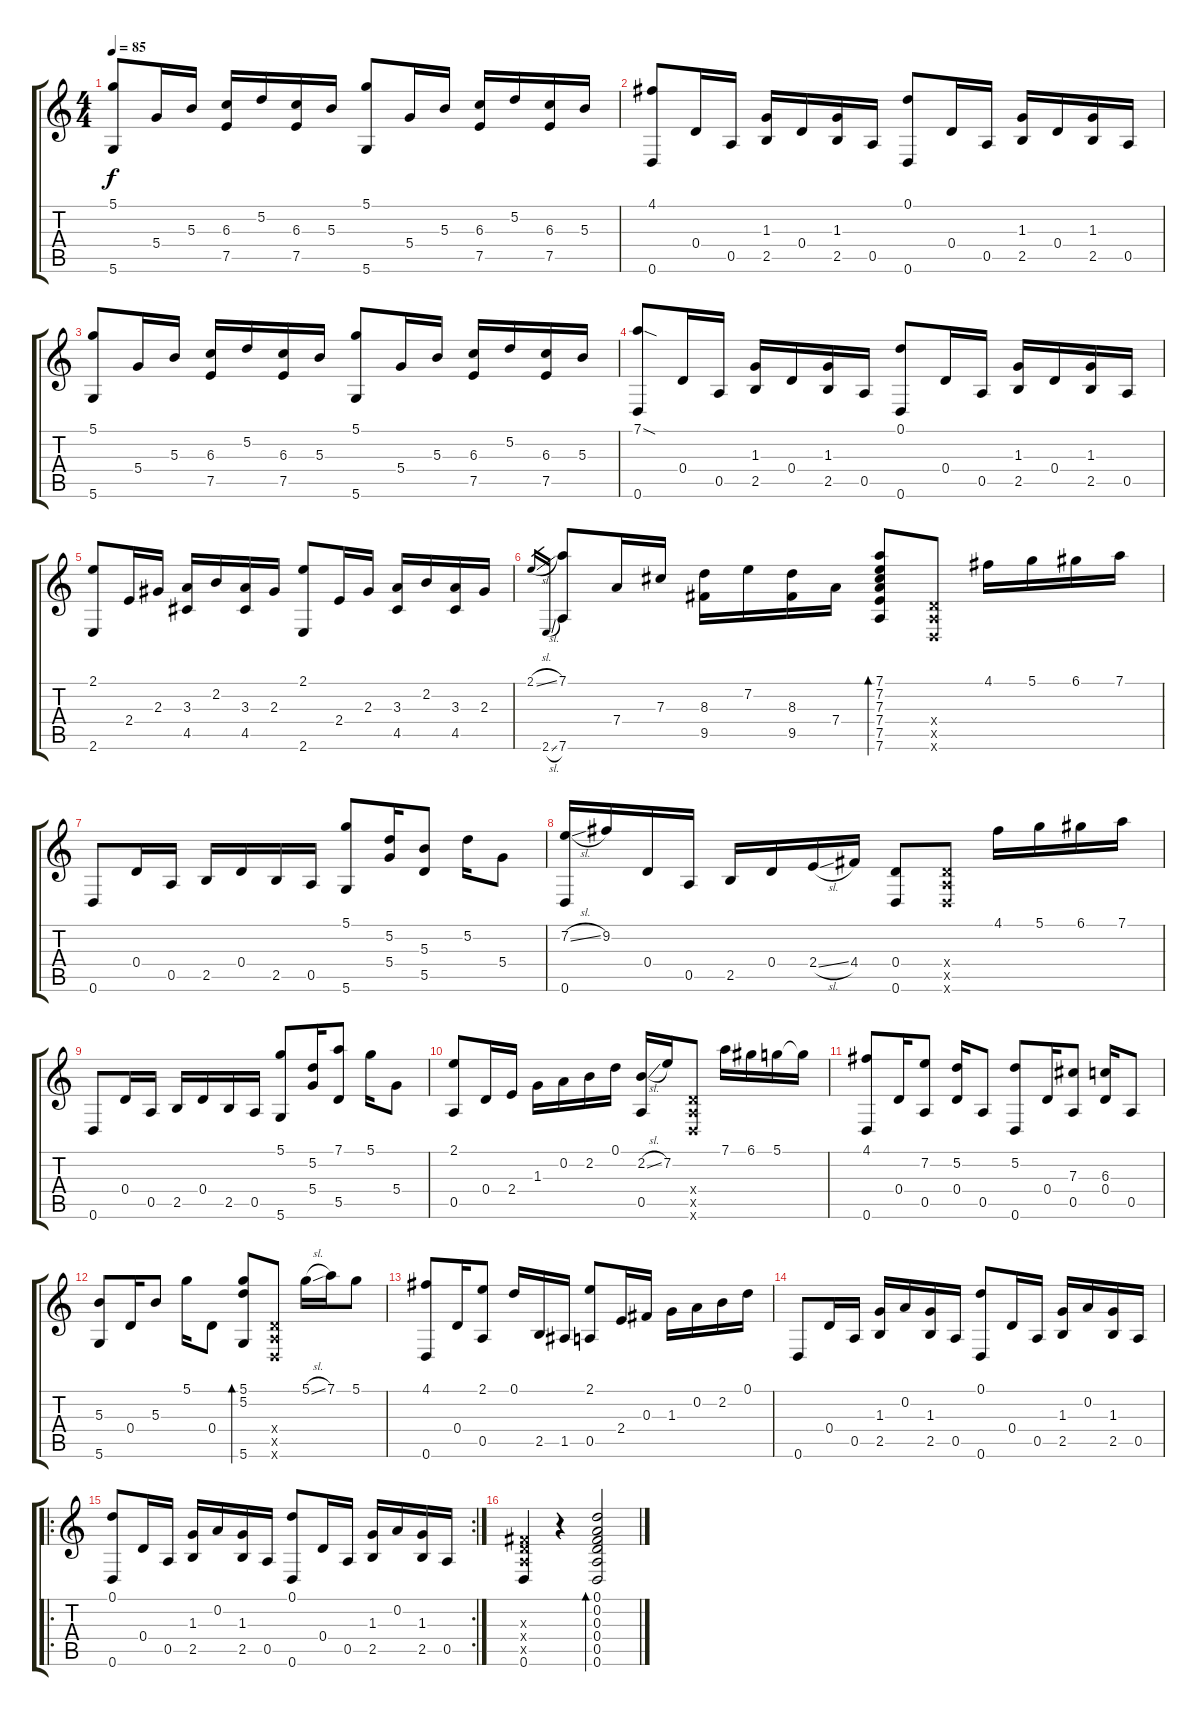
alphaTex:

\track "" {instrument acousticguitarsteel}
\staff {score tabs}
\tuning (D4 A3 Gb3 D3 A2 D2) {hide}
\ts (4 4)
\tempo 85
\clef g2
\ks c
(5.1 5.6).8{dy f} 5.4.16 5.3.16 (6.3 7.5).16 5.2.16 (6.3 7.5).16 5.3.16 (5.1 5.6).8 5.4.16 5.3.16 (6.3 7.5).16 5.2.16 (6.3 7.5).16 5.3.16 |
(4.1 0.6).8 0.4.16 0.5.16 (1.3 2.5).16 0.4.16 (1.3 2.5).16 0.5.16 (0.1 0.6).8 0.4.16 0.5.16 (1.3 2.5).16 0.4.16 (1.3 2.5).16 0.5.16 |
(5.1 5.6).8 5.4.16 5.3.16 (6.3 7.5).16 5.2.16 (6.3 7.5).16 5.3.16 (5.1 5.6).8 5.4.16 5.3.16 (6.3 7.5).16 5.2.16 (6.3 7.5).16 5.3.16 |
(7.1{sod} 0.6).8 0.4.16 0.5.16 (1.3 2.5).16 0.4.16 (1.3 2.5).16 0.5.16 (0.1 0.6).8 0.4.16 0.5.16 (1.3 2.5).16 0.4.16 (1.3 2.5).16 0.5.16 |
(2.1 2.6).8 2.4.16 2.3.16 (3.3 4.5).16 2.2.16 (3.3 4.5).16 2.3.16 (2.1 2.6).8 2.4.16 2.3.16 (3.3 4.5).16 2.2.16 (3.3 4.5).16 2.3.16 |
2.1{sl}.16{gr} 2.6{sl}.16{gr} (7.1 7.6).8 7.4.16 7.3.16 (8.3 9.5).16 7.2.16 (8.3 9.5).16 7.4.16 (7.1 7.2 7.3 7.4 7.5 7.6).8{bd 60} (0.4{x} 0.5{x} 0.6{x}).8 4.1.16 5.1.16 6.1.16 7.1.16 |
0.6.8 0.4.16 0.5.16 2.5.16 0.4.16 2.5.16 0.5.16 (5.1 5.6).8 (5.2 5.4).16 (5.3 5.5).8 5.2.16 5.4.8 |
(7.2{sl} 0.6).16 9.2.16 0.4.16 0.5.16 2.5.16 0.4.16 2.4{sl}.16 4.4.16 (0.4 0.6).8 (0.4{x} 0.5{x} 0.6{x}).8 4.1.16 5.1.16 6.1.16 7.1.16 |
0.6.8 0.4.16 0.5.16 2.5.16 0.4.16 2.5.16 0.5.16 (5.1 5.6).8 (5.2 5.4).16 (7.1 5.5).8 5.1.16 5.4.8 |
(2.1 0.5).8 0.4.16 2.4.16 1.3.16 0.2.16 2.2.16 0.1.16 (2.2{sl} 0.5).16 7.2.16 (0.4{x} 0.5{x} 0.6{x}).8 7.1.16 6.1.16 5.1.16 5.1{t}.16 |
(4.1 0.6).8 0.4.16 (7.2 0.5).8 (5.2 0.4).16 0.5.8 (5.2 0.6).8 0.4.16 (7.3 0.5).8 (6.3 0.4).16 0.5.8 |
(5.3 5.6).8 0.4.16 5.3.8 5.1.16 0.4.8 (5.1 5.2 5.6).8{bd 240} (0.4{x} 0.5{x} 0.6{x}).8 5.1{sl}.16 7.1.16 5.1.8 |
(4.1 0.6).8 0.4.16 (2.1 0.5).8 0.1.16 2.5.16 1.5.16 (2.1 0.5).8 2.4.16 0.3.16 1.3.16 0.2.16 2.2.16 0.1.16 |
0.6.8 0.4.16 0.5.16 (1.3 2.5).16 0.2.16 (1.3 2.5).16 0.5.16 (0.1 0.6).8 0.4.16 0.5.16 (1.3 2.5).16 0.2.16 (1.3 2.5).16 0.5.16 |
\ro
\rc 2
(0.1 0.6).8 0.4.16 0.5.16 (1.3 2.5).16 0.2.16 (1.3 2.5).16 0.5.16 (0.1 0.6).8 0.4.16 0.5.16 (1.3 2.5).16 0.2.16 (1.3 2.5).16 0.5.16 |
(0.3{x} 0.4{x} 0.5{x} 0.6).4 r.4 (0.1 0.2 0.3 0.4 0.5 0.6).2{bd 240}
